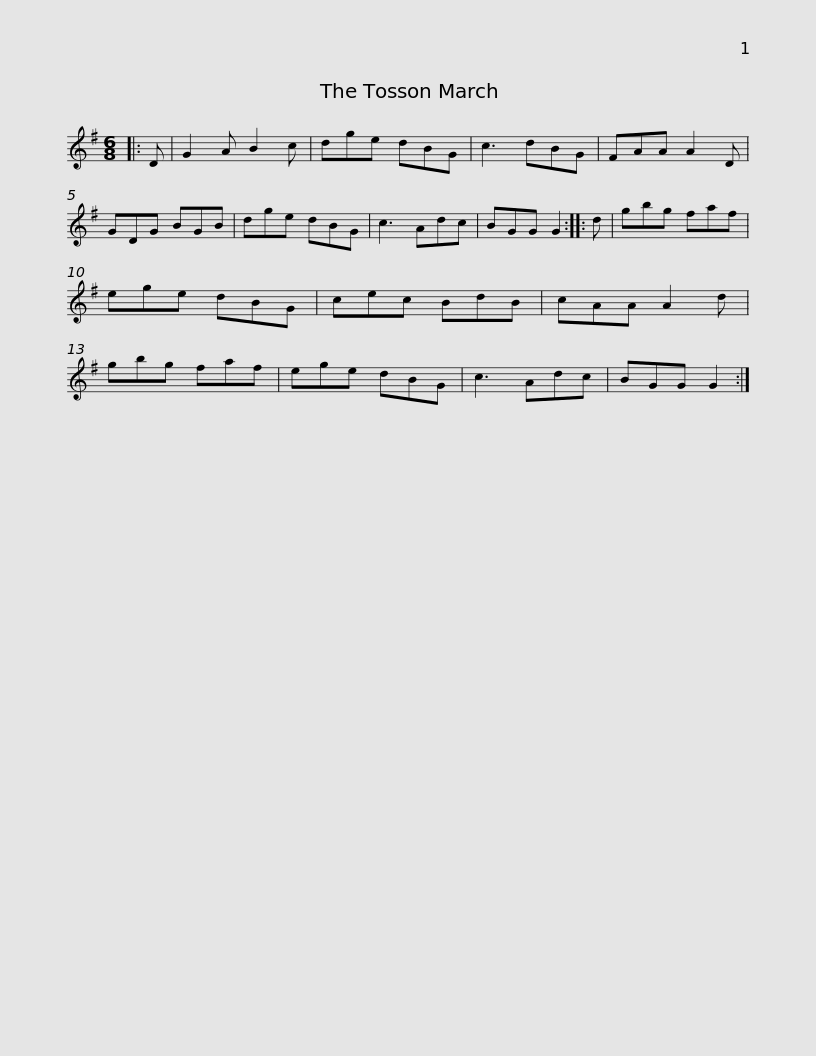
X:1
L:1/8
M:6/8
I:linebreak $
K:G
V:1 treble
V:1
|: D | G2 A B2 c | dge dBG | c3 dBG | FAA A2 D | %5
 GDG BGB | dge dBG | c3 Adc |$ BGG G2 :: d | %10
 gbg faf | ege dBG | cec BdB | cAA A2 d | gbg faf | %15
 ege dBG |$ c3 Adc | BGG G2 :| %18
